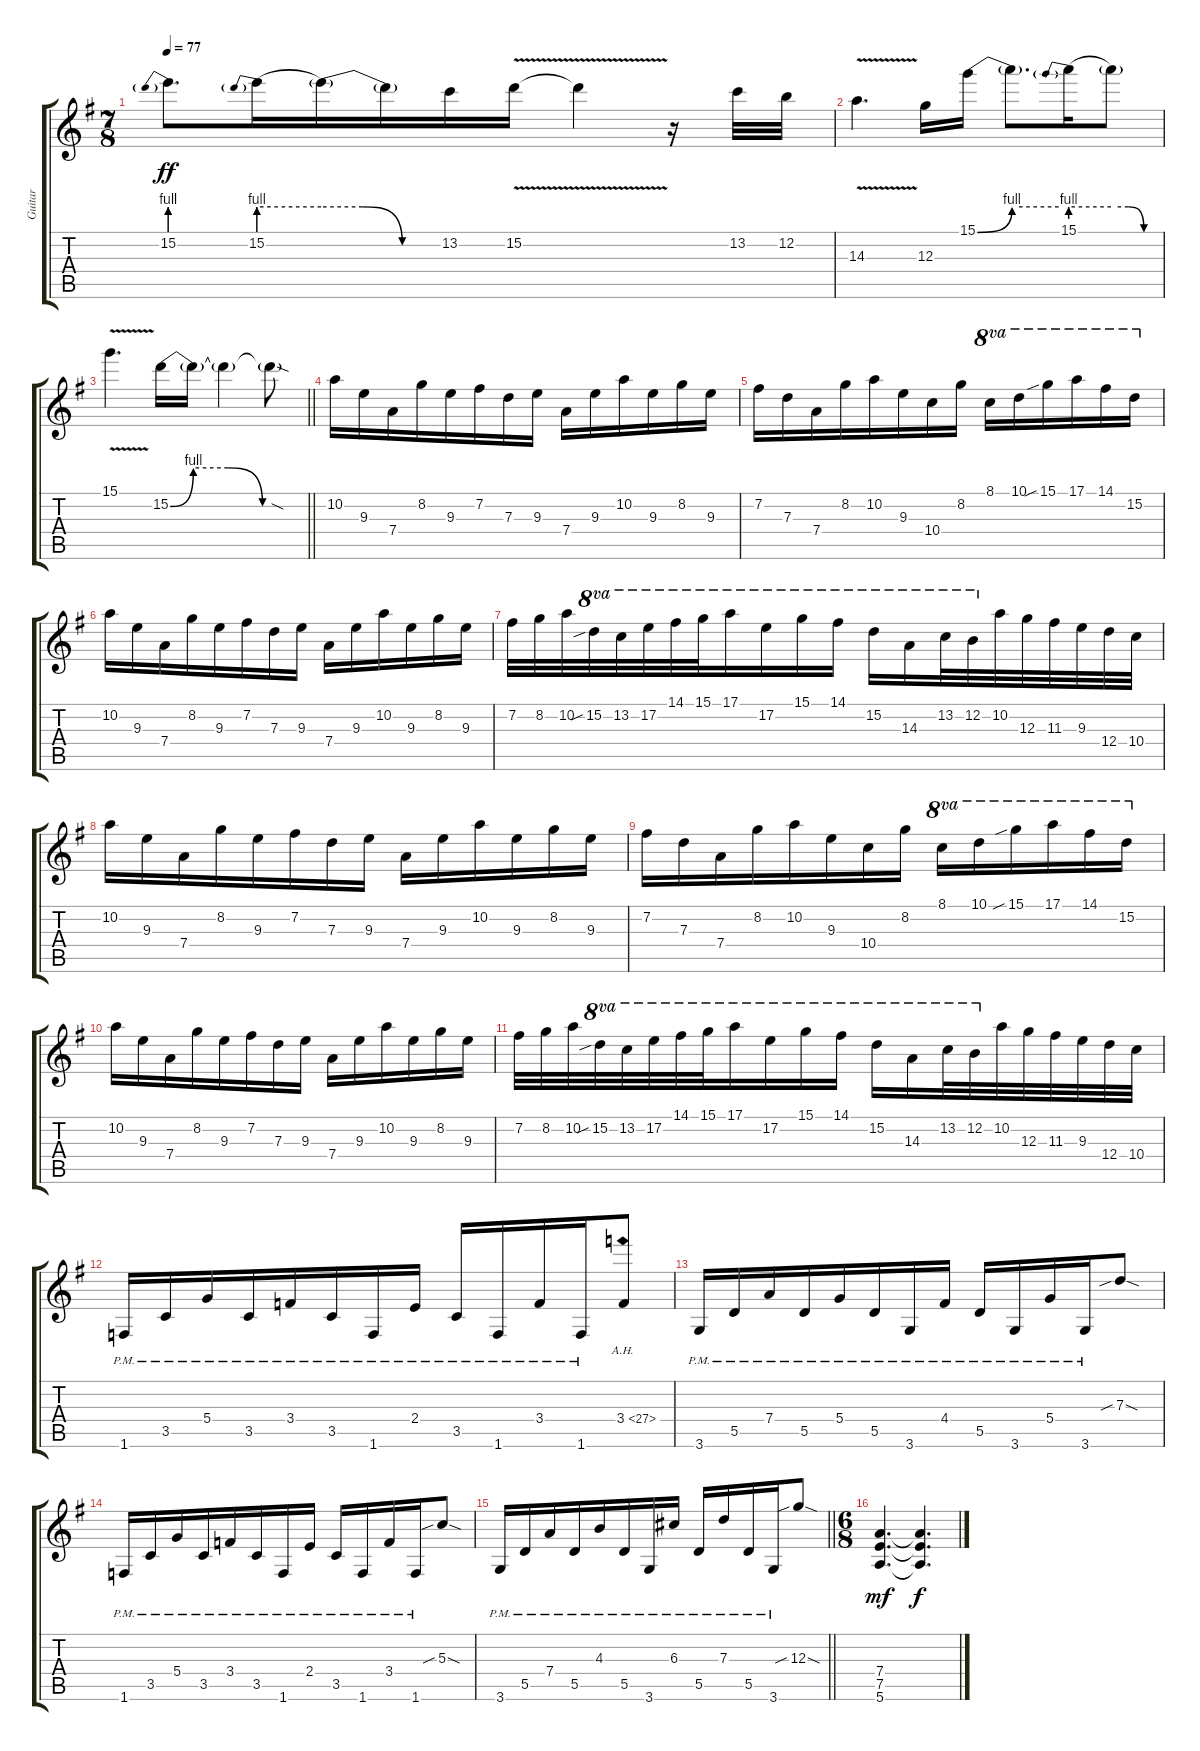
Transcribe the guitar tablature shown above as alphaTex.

\track ("Guitar" "Guitar") {instrument distortionguitar}
\staff {score tabs}
\tuning (E4 B3 G3 D3 A2 E2) {hide}
\ts (7 8)
\tempo 77
\clef g2
\ks g
15.2{be (prebend 0 4 60 4)}.8{d dy ff} 15.2{be (prebend 0 4 60 4)}.16 15.2{be (custom 0 4 20 4 40 0 60 0) t}.16 15.2{t}.16 13.2.16 15.2{v}.16 15.2{v t}.4 r.16 13.2.32 12.2.32 |
14.3{v}.4{d} 12.3.16 15.1{be (bend 0 0 60 4)}.16 15.1{be (hold 0 4 60 4) t}.8{d} 15.1{be (prebend 0 4 60 4)}.16 15.1{be (custom 0 4 20 4 40 0 60 0) t}.8 |
\barLineRight lightlight
15.1{v}.4{d} 15.2{be (custom 0 0 10 4 25 4 40 0 60 0)}.16 15.2{t}.16 15.2{t}.4 15.2{sod t}.8 |
10.2.16 9.3.16 7.4.16 8.2.16 9.3.16 7.2.16 7.3.16 9.3.16 7.4.16 9.3.16 10.2.16 9.3.16 8.2.16 9.3.16 |
7.2.16 7.3.16 7.4.16 8.2.16 10.2.16 9.3.16 10.4.16 8.2.16 8.1.16{ot 8va} 10.1.16{ot 8va} 15.1{sib}.16{ot 8va} 17.1.16{ot 8va} 14.1.16{ot 8va} 15.2.16{ot 8va} |
10.2.16 9.3.16 7.4.16 8.2.16 9.3.16 7.2.16 7.3.16 9.3.16 7.4.16 9.3.16 10.2.16 9.3.16 8.2.16 9.3.16 |
7.2.32 8.2.32 10.2.32 15.2{sib}.32{ot 8va} 13.2.32{ot 8va} 17.2.32{ot 8va} 14.1.32{ot 8va} 15.1.32{ot 8va} 17.1.16{ot 8va} 17.2.16{ot 8va} 15.1.16{ot 8va} 14.1.16{ot 8va} 15.2.16{ot 8va} 14.3.16{ot 8va} 13.2.32{ot 8va} 12.2.32{ot 8va} 10.2.32 12.3.32 11.3.32 9.3.32 12.4.32 10.4.32 |
10.2.16 9.3.16 7.4.16 8.2.16 9.3.16 7.2.16 7.3.16 9.3.16 7.4.16 9.3.16 10.2.16 9.3.16 8.2.16 9.3.16 |
7.2.16 7.3.16 7.4.16 8.2.16 10.2.16 9.3.16 10.4.16 8.2.16 8.1.16{ot 8va} 10.1.16{ot 8va} 15.1{sib}.16{ot 8va} 17.1.16{ot 8va} 14.1.16{ot 8va} 15.2.16{ot 8va} |
10.2.16 9.3.16 7.4.16 8.2.16 9.3.16 7.2.16 7.3.16 9.3.16 7.4.16 9.3.16 10.2.16 9.3.16 8.2.16 9.3.16 |
7.2.32 8.2.32 10.2.32 15.2{sib}.32{ot 8va} 13.2.32{ot 8va} 17.2.32{ot 8va} 14.1.32{ot 8va} 15.1.32{ot 8va} 17.1.16{ot 8va} 17.2.16{ot 8va} 15.1.16{ot 8va} 14.1.16{ot 8va} 15.2.16{ot 8va} 14.3.16{ot 8va} 13.2.32{ot 8va} 12.2.32{ot 8va} 10.2.32 12.3.32 11.3.32 9.3.32 12.4.32 10.4.32 |
1.6{pm}.16 3.5{pm}.16 5.4{pm}.16 3.5{pm}.16 3.4{pm}.16 3.5{pm}.16 1.6{pm}.16 2.4{pm}.16 3.5{pm}.16 1.6{pm}.16 3.4{pm}.16 1.6{pm}.16 3.4{ah 24}.8 |
3.6{pm}.16 5.5{pm}.16 7.4{pm}.16 5.5{pm}.16 5.4{pm}.16 5.5{pm}.16 3.6{pm}.16 4.4{pm}.16 5.5{pm}.16 3.6{pm}.16 5.4{pm}.16 3.6{pm}.16 7.3{sib sod}.8 |
1.6{pm}.16 3.5{pm}.16 5.4{pm}.16 3.5{pm}.16 3.4{pm}.16 3.5{pm}.16 1.6{pm}.16 2.4{pm}.16 3.5{pm}.16 1.6{pm}.16 3.4{pm}.16 1.6{pm}.16 5.3{sib sod}.8 |
\barLineRight lightlight
3.6{pm}.16 5.5{pm}.16 7.4{pm}.16 5.5{pm}.16 4.3{pm}.16 5.5{pm}.16 3.6{pm}.16 6.3{pm}.16 5.5{pm}.16 7.3{pm}.16 5.5{pm}.16 3.6{pm}.16 12.3{sib sod}.8 |
\ts (6 8)
(7.4 7.5 5.6).4{d dy mf} (7.4{t} 7.5{t} 5.6{t}).4{d dy f}
